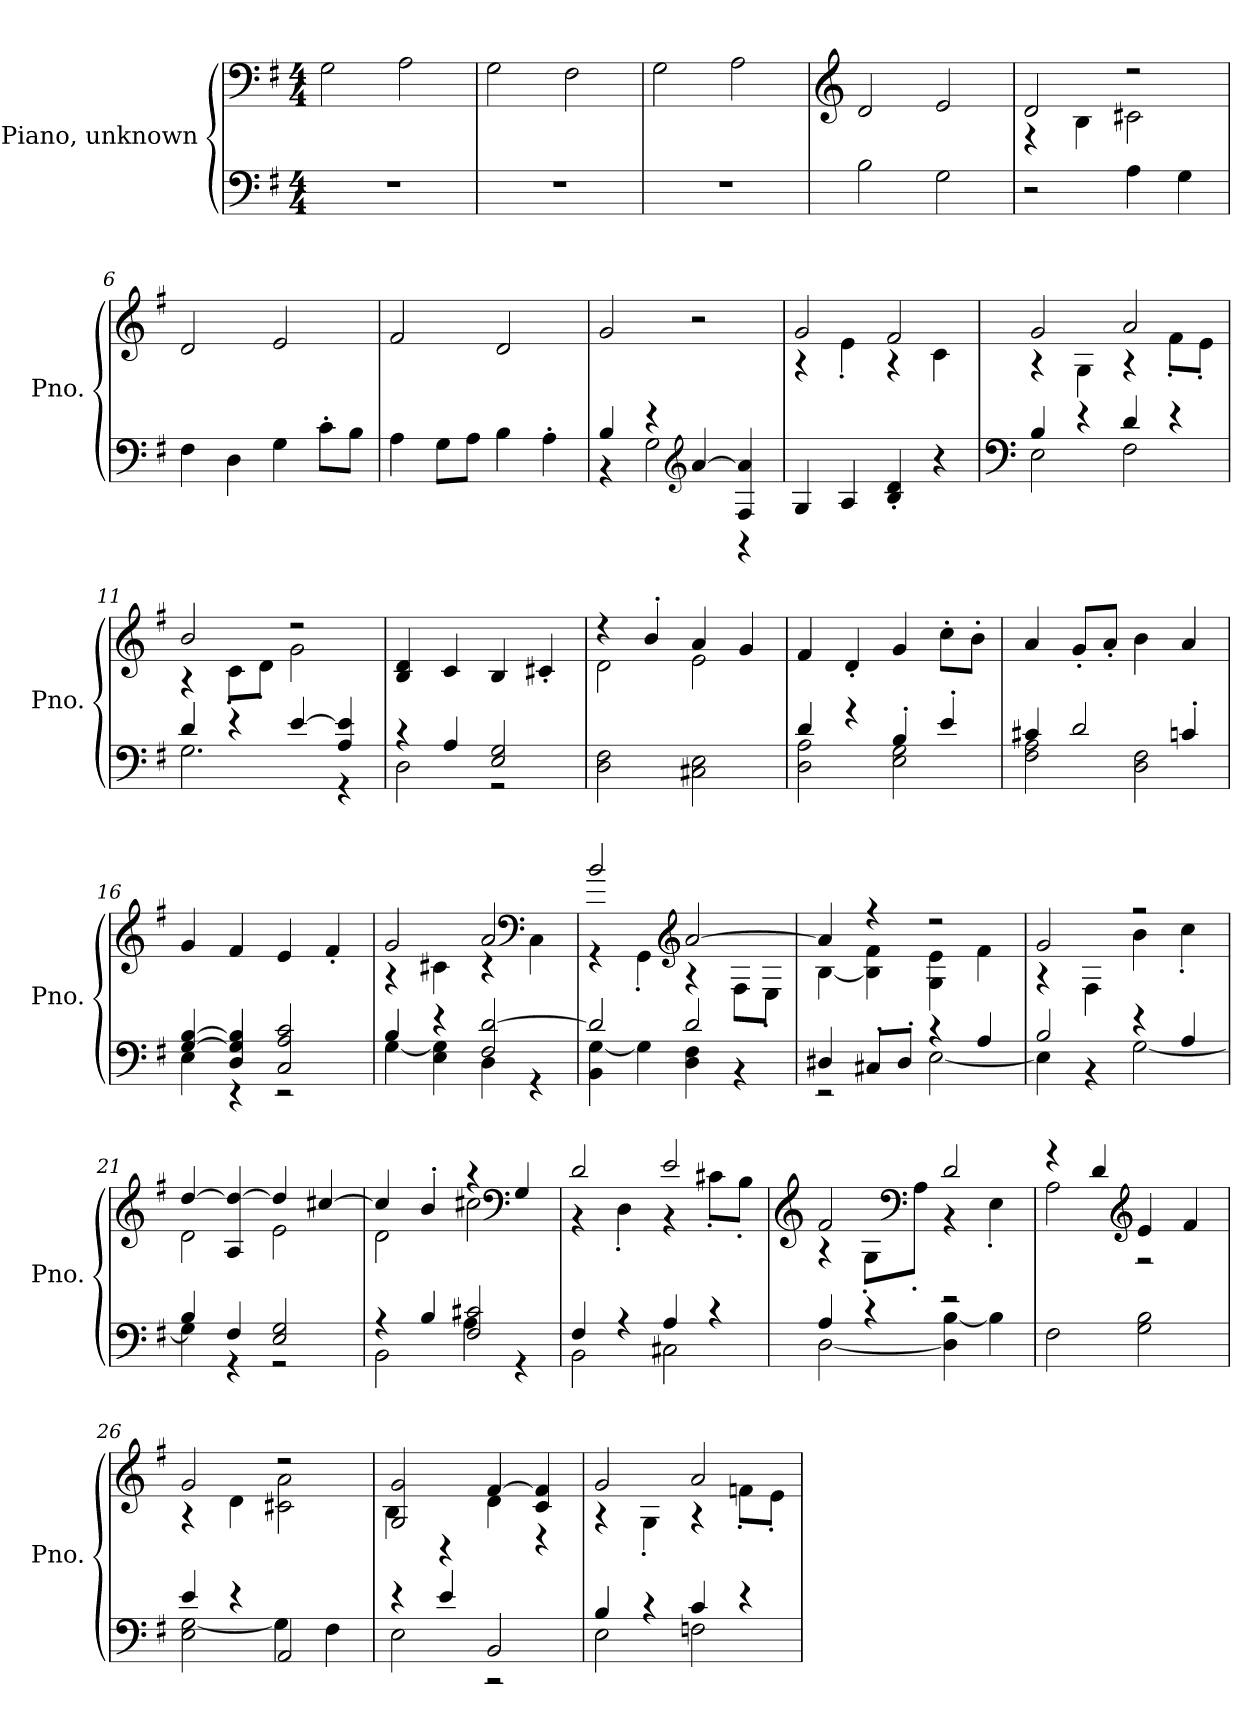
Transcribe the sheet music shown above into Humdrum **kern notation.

**kern	**kern
*part1	*part1
*staff2	*staff1
*I"Piano, unknown	*
*I'Pno.	*
*clefF4	*clefF4
*k[f#]	*k[f#]
*M4/4	*M4/4
*MM180	*MM180
=1	=1
1r	2G\
.	2A\
=2	=2
1r	2G\
.	2F#\
=3	=3
1r	2G\
.	2A\
=4	=4
*	*clefG2
2B\	2d/
2G\	2e/
=5	=5
*	*^
2r	2d/	4r
.	.	4B\
4A\	2r	2c#X\
4G\	.	.
*	*v	*v
=6	=6
4F#\	2d/
4D\	.
4G\	2e/
8c'\L	.
8B\J	.
=7	=7
4A\	2f#/
8G\L	.
8A\J	.
4B\	2d/
4A'\	.
=8	=8
*^	*
4B/	4r	2g/
4r	2G\	.
*clefG2	*	*
[4a/	.	2r
4F#/ 4a/]	4r	.
*v	*v	*
!!LO:LB:g=z
=9	=9
*	*^
4G/	2g/	4r
4A/	.	4e'\
4B/' 4d/'	2f#/	4r
4r	.	4c\
=10	=10	=10
*clefF4	*	*
*^	*	*
4B/	2E\	2g/	4r
4r	.	.	4G\
4d/	2F#\	2a/	4r
4r	.	.	8f#'\L
.	.	.	8e'\J
=11	=11	=11	=11
4d/	2.G\	2b/	4r
4r	.	.	8c'\L
.	.	.	8d'\J
[4e/	.	2r	2g\
4A/ 4e/]	4r	.	.
*	*	*v	*v
=12	=12	=12
4r	2D\	4B/ 4d/
4A/	.	4c/
2E/ 2G/	2r	4B/
.	.	4c#X'/
*v	*v	*
=13	=13
*	*^
2D\ 2F#\	4r	2d\
.	4b'/	.
2C#X\ 2E\	4a/	2e\
.	4g/	.
*	*v	*v
=14	=14
*^	*
4d/	2D\ 2A\	4f#/
4r	.	4d'/
4B'/	2E\ 2G\	4g/
4e'/	.	8cc'\L
.	.	8b'\J
!!LO:LB:g=z
=15	=15	=15
4c#X/	2F#\ 2A\	4a/
2d/	.	8g'/L
.	.	8a'/J
.	2D\ 2F#\	4b\
4cn'/	.	4a/
=16	=16	=16
[4G/ [4B/	4E\	4g/
4D/ 4G/] 4B/]	4r	4f#/
2C/ 2A/ 2c/	2r	4e/
.	.	4f#'/
=17	=17	=17
*	*	*^
4B/	[4G\	2g/	4r
4r	4E\ 4G\]	.	4c#X\
2F#/ [2d/	4D\	2a/	4r
*	*	*clefF4	*
.	4r	.	4C\
=18	=18	=18	=18
2d/]	4BB\ [4G\	2b/	4r
.	4G\]	.	4GG'\
*	*	*clefG2	*
2d/	4D\ 4F#\	[2a/	4r
.	4r	.	8F#\L
.	.	.	8E'\J
=19	=19	=19	=19
4D#X/	2r	4a/]	[4B\
8C#X'/L	.	4r	4B\] 4f#\
8D#'/J	.	.	.
4r	[2E\	2r	4G\ 4e\
4A/	.	.	4f#\
=20	=20	=20	=20
2B/	4E\]	2g/	4r
.	4r	.	4F#\
4r	[2G\	2r	4b\
4A/	.	.	4cc'\
!!LO:LB:g=z	!!
=21	=21	=21	=21
4B/	4G\]	[4dd/	2d\
4F#/	4r	4A/ 4dd/_	.
2E/ 2G/	2r	4dd/]	2e\
.	.	[4cc#X/	.
=22	=22	=22	=22
4r	2BB\	4cc#/]	2d\
4B/	.	4b'/	.
2F#/ 2c#X/	4A\	4r	2cc#X\
*	*	*clefF4	*
.	4r	4G/	.
=23	=23	=23	=23
4F#/	2BB\	2d/	4r
4r	.	.	4D'\
4A/	2C#X\	2e/	4r
4r	.	.	8c#X'\L
.	.	.	8B'\J
=24	=24	=24	=24
*	*	*clefG2	*
4A/	[2D\	2f#/	4r
4r	.	.	8G'\L
*	*	*clefF4	*
.	.	.	8A'\J
2r	4D\] [4B\	2d/	4r
.	4B\]	.	4E'\
*v	*v	*	*
=25	=25	=25
2F#\	4r	2A\
.	4d/	.
*	*clefG2	*
2G\ 2B\	4e/	2r
.	4f#/	.
=26	=26	=26
*^	*	*
4e/	2E\ [2G\	2g/	4r
4r	.	.	4d\
2AA/	4G\]	2r	2c#X\ 2a\
.	4F#\	.	.
!!LO:LB:g=z	!!
=27	=27	=27	=27
4r	2E\	2G/ 2g/	4B\
4e/	.	.	4r
2BB/	2r	[4f#/	4d\
.	.	4c/ 4f#/]	4r
=28	=28	=28	=28
4B/	2E\	2g/	4r
4r	.	.	4G'\
4c/	2Fn\	2a/	4r
4r	.	.	8fn'\L
.	.	.	8e'\J
*v	*v	*	*
*	*v	*v
=	=
*-	*-
